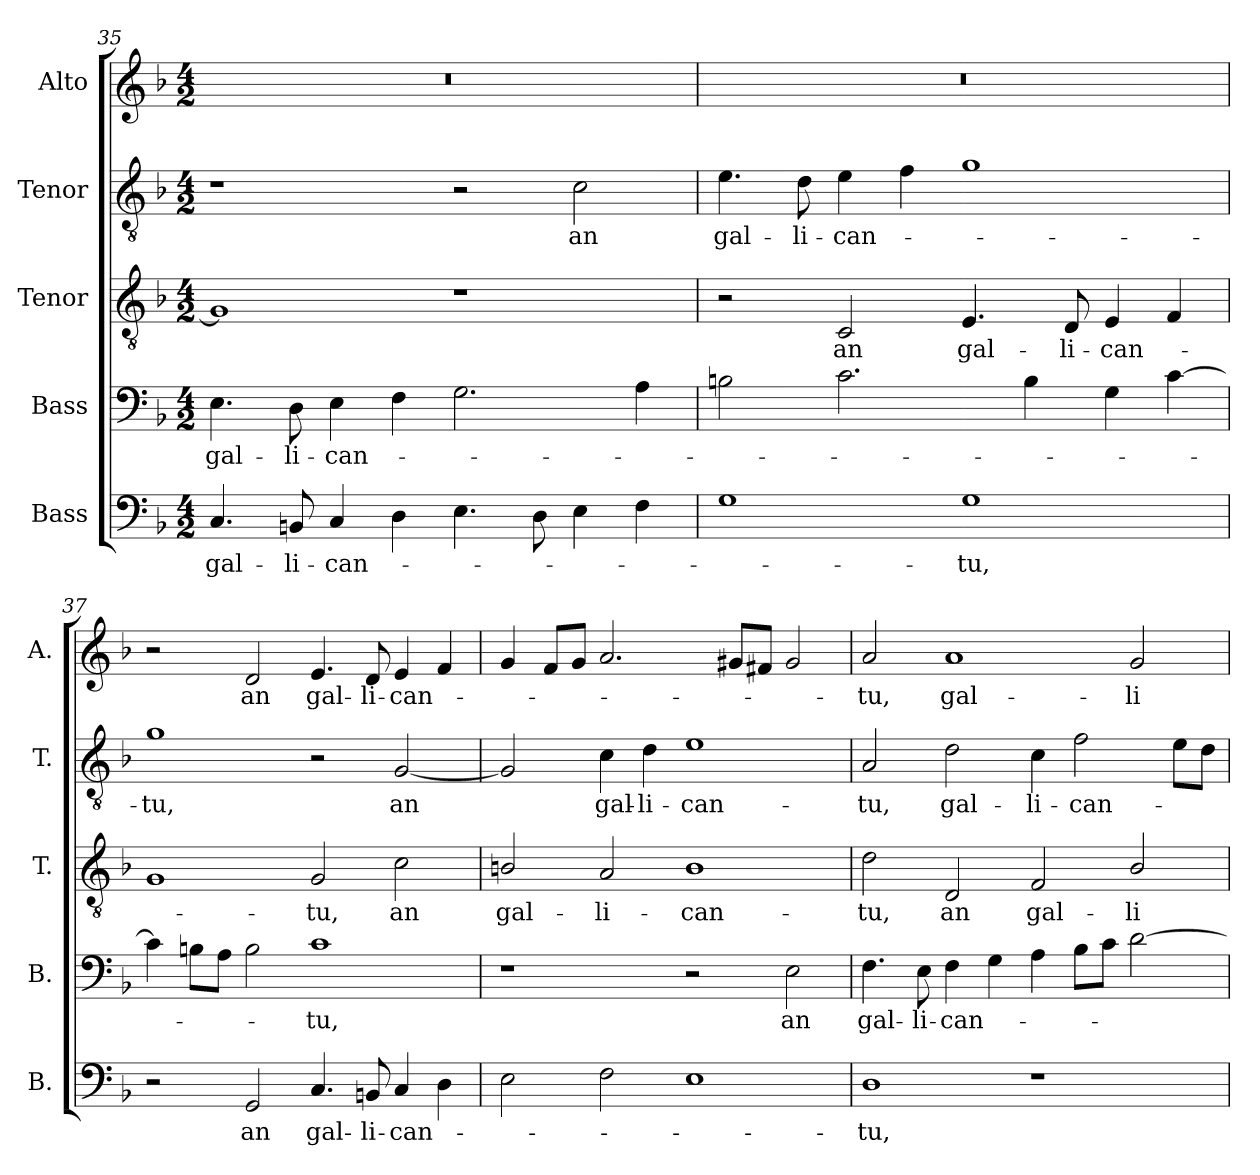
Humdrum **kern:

**kern	**text	**kern	**text	**kern	**text	**kern	**text	**kern	**text
*part5	*part5	*part4	*part4	*part3	*part3	*part2	*part2	*part1	*part1
*staff5	*staff5	*staff4	*staff4	*staff3	*staff3	*staff2	*staff2	*staff1	*staff1
*I"Bass	*	*I"Bass	*	*I"Tenor	*	*I"Tenor	*	*I"Alto	*
*I'B.	*	*I'B.	*	*I'T.	*	*I'T.	*	*I'A.	*
!!LO:LB:g=z
*clefF4	*	*clefF4	*	*clefGv2	*	*clefGv2	*	*clefG2	*
*	*	*	*	*ITrd7c12	*	*ITrd7c12	*	*	*
*k[b-]	*	*k[b-]	*	*k[b-]	*	*k[b-]	*	*k[b-]	*
*F:	*	*F:	*	*F:	*	*F:	*	*F:	*
*M4/2	*	*M4/2	*	*M4/2	*	*M4/2	*	*M4/2	*
=35	=35	=35	=35	=35	=35	=35	=35	=35	=35
!	!LO:LY:b:color=#000000	!	!	!	!	!	!	!	!
!	!	!	!LO:LY:b:color=#000000	!	!	!	!	!LO:N:vis=1	!
4.Ci/	gal-	4.Ei\	gal-	1GGi]	.	1r	.	0r	.
!	!LO:LY:b:color=#000000	!	!	!	!	!	!	!	!
!	!	!	!LO:LY:b:color=#000000	!	!	!	!	!	!
8BBni/	-li-	8Di\	-li-	.	.	.	.	.	.
!	!LO:LY:b:color=#000000	!	!	!	!	!	!	!	!
!	!	!	!LO:LY:b:color=#000000	!	!	!	!	!	!
4Ci/	-can-	4Ei\	-can-	.	.	.	.	.	.
4Di\	.	4Fi\	.	.	.	.	.	.	.
4.Ei\	.	2.Gi\	.	1r	.	2r	.	.	.
8Di\	.	.	.	.	.	.	.	.	.
!	!	!	!	!	!	!	!LO:LY:b:color=#000000	!	!
4Ei\	.	.	.	.	.	2Ci\	an	.	.
4Fi\	.	4Ai\	.	.	.	.	.	.	.
=36	=36	=36	=36	=36	=36	=36	=36	=36	=36
!	!	!	!	!	!	!	!LO:LY:b:color=#000000	!LO:N:vis=1	!
1Gi	.	2Bni\	.	2r	.	4.Ei\	gal-	0r	.
!	!	!	!	!	!	!	!LO:LY:b:color=#000000	!	!
.	.	.	.	.	.	8Di\	-li-	.	.
!	!	!	!	!	!LO:LY:b:color=#000000	!	!	!	!
!	!	!	!	!	!	!	!LO:LY:b:color=#000000	!	!
.	.	2.ci\	.	2CCi/	an	4Ei\	-can-	.	.
.	.	.	.	.	.	4Fi\	.	.	.
!	!LO:LY:b:color=#000000	!	!	!	!	!	!	!	!
!	!	!	!	!	!LO:LY:b:color=#000000	!	!	!	!
1Gi	-tu,	.	.	4.EEi/	gal-	1Gi	.	.	.
.	.	4Bi\	.	.	.	.	.	.	.
!	!	!	!	!	!LO:LY:b:color=#000000	!	!	!	!
.	.	.	.	8DDi/	-li-	.	.	.	.
!	!	!	!	!	!LO:LY:b:color=#000000	!	!	!	!
.	.	4Gi\	.	4EEi/	-can-	.	.	.	.
.	.	[4ci\	.	4FFi/	.	.	.	.	.
=37	=37	=37	=37	=37	=37	=37	=37	=37	=37
!	!	!	!	!	!	!	!LO:LY:b:color=#000000	!	!
2r	.	4ci\]	.	1GGi	.	1Gi	-tu,	2r	.
.	.	8Bni\L	.	.	.	.	.	.	.
.	.	8Ai\J	.	.	.	.	.	.	.
!	!LO:LY:b:color=#000000	!	!	!	!	!	!	!	!
!	!	!	!	!	!	!	!	!	!LO:LY:b:color=#000000
2GGi/	an	2Bi\	.	.	.	.	.	2di/	an
!	!LO:LY:b:color=#000000	!	!	!	!	!	!	!	!
!	!	!	!LO:LY:b:color=#000000	!	!	!	!	!	!
!	!	!	!	!	!LO:LY:b:color=#000000	!	!	!	!
!	!	!	!	!	!	!	!	!	!LO:LY:b:color=#000000
4.Ci/	gal-	1ci	-tu,	2GGi/	-tu,	2r	.	4.ei/	gal-
!	!LO:LY:b:color=#000000	!	!	!	!	!	!	!	!
!	!	!	!	!	!	!	!	!	!LO:LY:b:color=#000000
8BBni/	-li-	.	.	.	.	.	.	8di/	-li-
!	!LO:LY:b:color=#000000	!	!	!	!	!	!	!	!
!	!	!	!	!	!LO:LY:b:color=#000000	!	!	!	!
!	!	!	!	!	!	!	!LO:LY:b:color=#000000	!	!
!	!	!	!	!	!	!	!	!	!LO:LY:b:color=#000000
4Ci/	-can-	.	.	2Ci\	an	[2GGi/	an	4ei/	-can-
4Di\	.	.	.	.	.	.	.	4fi/	.
=38	=38	=38	=38	=38	=38	=38	=38	=38	=38
!	!	!	!	!	!LO:LY:b:color=#000000	!	!	!	!
2Ei\	.	1r	.	2BBni/	gal-	2GGi/]	.	4gi/	.
.	.	.	.	.	.	.	.	8fi/L	.
.	.	.	.	.	.	.	.	8gi/J	.
!	!	!	!	!	!LO:LY:b:color=#000000	!	!	!	!
!	!	!	!	!	!	!	!LO:LY:b:color=#000000	!	!
2Fi\	.	.	.	2AAi/	-li-	4Ci\	gal-	2.ai/	.
!	!	!	!	!	!	!	!LO:LY:b:color=#000000	!	!
.	.	.	.	.	.	4Di\	-li-	.	.
!	!	!	!	!	!LO:LY:b:color=#000000	!	!	!	!
!	!	!	!	!	!	!	!LO:LY:b:color=#000000	!	!
1Ei	.	2r	.	1BBi	-can-	1Ei	-can-	.	.
.	.	.	.	.	.	.	.	8g#Xi/L	.
.	.	.	.	.	.	.	.	8f#Xi/J	.
!	!	!	!LO:LY:b:color=#000000	!	!	!	!	!	!
.	.	2Ei\	an	.	.	.	.	2g#i/	.
!!LO:LB:g=z
=39	=39	=39	=39	=39	=39	=39	=39	=39	=39
!	!LO:LY:b:color=#000000	!	!	!	!	!	!	!	!
!	!	!	!LO:LY:b:color=#000000	!	!	!	!	!	!
!	!	!	!	!	!LO:LY:b:color=#000000	!	!	!	!
!	!	!	!	!	!	!	!LO:LY:b:color=#000000	!	!
!	!	!	!	!	!	!	!	!	!LO:LY:b:color=#000000
1Di	-tu,	4.Fi\	gal-	2Di\	-tu,	2AAi/	-tu,	2ai/	-tu,
!	!	!	!LO:LY:b:color=#000000	!	!	!	!	!	!
.	.	8Ei\	-li-	.	.	.	.	.	.
!	!	!	!LO:LY:b:color=#000000	!	!	!	!	!	!
!	!	!	!	!	!LO:LY:b:color=#000000	!	!	!	!
!	!	!	!	!	!	!	!LO:LY:b:color=#000000	!	!
!	!	!	!	!	!	!	!	!	!LO:LY:b:color=#000000
.	.	4Fi\	-can-	2DDi/	an	2Di\	gal-	1ai	gal-
.	.	4Gi\	.	.	.	.	.	.	.
!	!	!	!	!	!LO:LY:b:color=#000000	!	!	!	!
!	!	!	!	!	!	!	!LO:LY:b:color=#000000	!	!
1r	.	4Ai\	.	2FFi/	gal-	4Ci\	-li-	.	.
!	!	!	!	!	!	!	!LO:LY:b:color=#000000	!	!
.	.	8B-i\L	.	.	.	2Fi\	-can-	.	.
.	.	8ci\J	.	.	.	.	.	.	.
!	!	!	!	!	!LO:LY:b:color=#000000	!	!	!	!
!	!	!	!	!	!	!	!	!	!LO:LY:b:color=#000000
.	.	[2di\	.	2BB-i/	-li-	.	.	2gi/	-li-
.	.	.	.	.	.	8Ei\L	.	.	.
.	.	.	.	.	.	8Di\J	.	.	.
=	=	=	=	=	=	=	=	=	=
*-	*-	*-	*-	*-	*-	*-	*-	*-	*-
